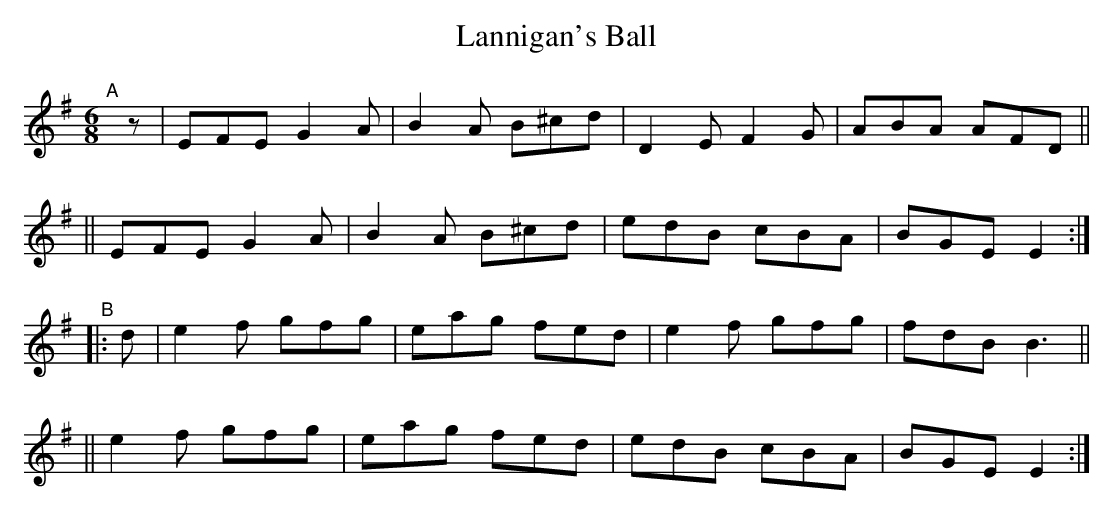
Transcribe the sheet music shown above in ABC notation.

X:1
T: Lannigan's Ball
M: 6/8
L: 1/8
K: Em
"^A"[|]z \
|  EFE G2A | B2A B^cd | D2E F2G | ABA AFD ||
|| EFE G2A | B2A B^cd | edB cBA | BGE E2 :|
"^B"|: d \
|  e2f gfg | eag fed | e2f gfg | fdB B3 ||
|| e2f gfg | eag fed | edB cBA | BGE E2 :|
